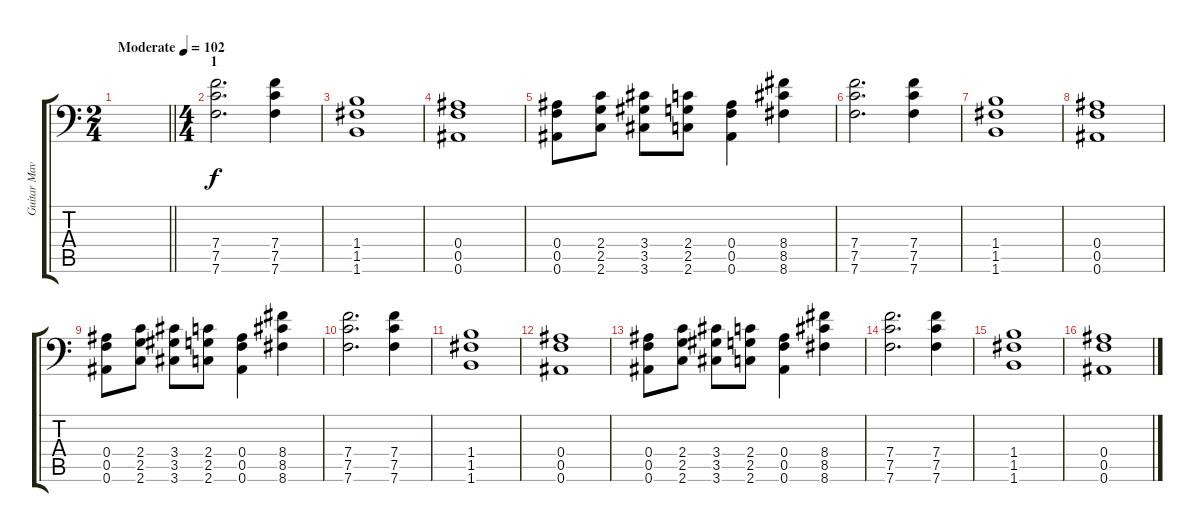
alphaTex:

\track ("Guitar Mavrin" "Guitar Mav") {instrument distortionguitar}
\staff {score tabs}
\tuning (C4 G3 Eb3 Bb2 F2 Bb1) {hide}
\ts (2 4)
\tempo (102 "Moderate")
\clef f4
\barLineRight lightlight
\ks c
|
\ts (4 4)
\section ("" "1")
(7.4 7.5 7.6).2{d} (7.4 7.5 7.6).4 |
(1.4 1.5 1.6).1 |
(0.4 0.5 0.6).1 |
(0.4 0.5 0.6).8 (2.4 2.5 2.6).8 (3.4 3.5 3.6).8 (2.4 2.5 2.6).8 (0.4 0.5 0.6).4 (8.4 8.5 8.6).4 |
(7.4 7.5 7.6).2{d} (7.4 7.5 7.6).4 |
(1.4 1.5 1.6).1 |
(0.4 0.5 0.6).1 |
(0.4 0.5 0.6).8 (2.4 2.5 2.6).8 (3.4 3.5 3.6).8 (2.4 2.5 2.6).8 (0.4 0.5 0.6).4 (8.4 8.5 8.6).4 |
(7.4 7.5 7.6).2{d} (7.4 7.5 7.6).4 |
(1.4 1.5 1.6).1 |
(0.4 0.5 0.6).1 |
(0.4 0.5 0.6).8 (2.4 2.5 2.6).8 (3.4 3.5 3.6).8 (2.4 2.5 2.6).8 (0.4 0.5 0.6).4 (8.4 8.5 8.6).4 |
(7.4 7.5 7.6).2{d} (7.4 7.5 7.6).4 |
(1.4 1.5 1.6).1 |
(0.4 0.5 0.6).1
